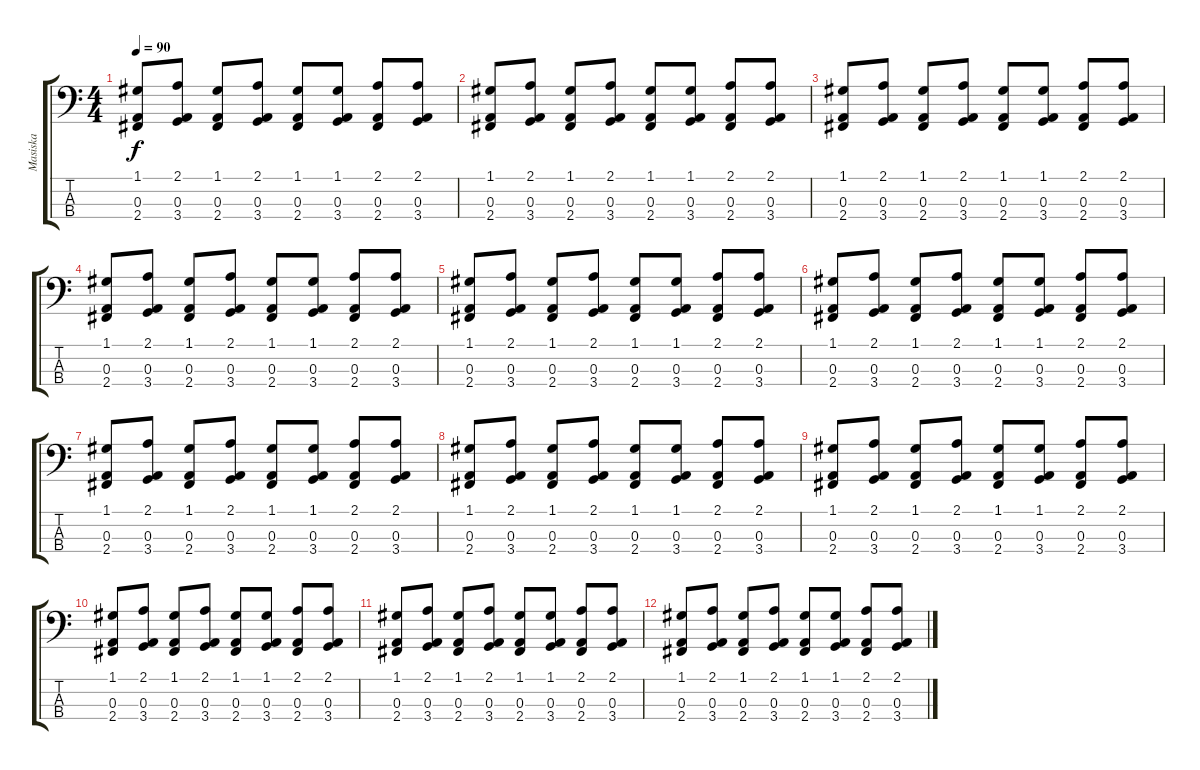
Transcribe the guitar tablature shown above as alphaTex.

\track ("Masiska" "Masiska") {instrument slapbass1}
\staff {score tabs}
\tuning (G2 D2 A1 E1) {hide}
\ts (4 4)
\tempo 90
\clef f4
\ks c
(1.1 0.3 2.4).8{dy f} (2.1 0.3 3.4).8 (1.1 0.3 2.4).8 (2.1 0.3 3.4).8 (1.1 0.3 2.4).8 (1.1 0.3 3.4).8 (2.1 0.3 2.4).8 (2.1 0.3 3.4).8 |
(1.1 0.3 2.4).8 (2.1 0.3 3.4).8 (1.1 0.3 2.4).8 (2.1 0.3 3.4).8 (1.1 0.3 2.4).8 (1.1 0.3 3.4).8 (2.1 0.3 2.4).8 (2.1 0.3 3.4).8 |
(1.1 0.3 2.4).8 (2.1 0.3 3.4).8 (1.1 0.3 2.4).8 (2.1 0.3 3.4).8 (1.1 0.3 2.4).8 (1.1 0.3 3.4).8 (2.1 0.3 2.4).8 (2.1 0.3 3.4).8 |
(1.1 0.3 2.4).8 (2.1 0.3 3.4).8 (1.1 0.3 2.4).8 (2.1 0.3 3.4).8 (1.1 0.3 2.4).8 (1.1 0.3 3.4).8 (2.1 0.3 2.4).8 (2.1 0.3 3.4).8 |
(1.1 0.3 2.4).8 (2.1 0.3 3.4).8 (1.1 0.3 2.4).8 (2.1 0.3 3.4).8 (1.1 0.3 2.4).8 (1.1 0.3 3.4).8 (2.1 0.3 2.4).8 (2.1 0.3 3.4).8 |
(1.1 0.3 2.4).8 (2.1 0.3 3.4).8 (1.1 0.3 2.4).8 (2.1 0.3 3.4).8 (1.1 0.3 2.4).8 (1.1 0.3 3.4).8 (2.1 0.3 2.4).8 (2.1 0.3 3.4).8 |
(1.1 0.3 2.4).8 (2.1 0.3 3.4).8 (1.1 0.3 2.4).8 (2.1 0.3 3.4).8 (1.1 0.3 2.4).8 (1.1 0.3 3.4).8 (2.1 0.3 2.4).8 (2.1 0.3 3.4).8 |
(1.1 0.3 2.4).8 (2.1 0.3 3.4).8 (1.1 0.3 2.4).8 (2.1 0.3 3.4).8 (1.1 0.3 2.4).8 (1.1 0.3 3.4).8 (2.1 0.3 2.4).8 (2.1 0.3 3.4).8 |
(1.1 0.3 2.4).8 (2.1 0.3 3.4).8 (1.1 0.3 2.4).8 (2.1 0.3 3.4).8 (1.1 0.3 2.4).8 (1.1 0.3 3.4).8 (2.1 0.3 2.4).8 (2.1 0.3 3.4).8 |
(1.1 0.3 2.4).8 (2.1 0.3 3.4).8 (1.1 0.3 2.4).8 (2.1 0.3 3.4).8 (1.1 0.3 2.4).8 (1.1 0.3 3.4).8 (2.1 0.3 2.4).8 (2.1 0.3 3.4).8 |
(1.1 0.3 2.4).8 (2.1 0.3 3.4).8 (1.1 0.3 2.4).8 (2.1 0.3 3.4).8 (1.1 0.3 2.4).8 (1.1 0.3 3.4).8 (2.1 0.3 2.4).8 (2.1 0.3 3.4).8 |
(1.1 0.3 2.4).8 (2.1 0.3 3.4).8 (1.1 0.3 2.4).8 (2.1 0.3 3.4).8 (1.1 0.3 2.4).8 (1.1 0.3 3.4).8 (2.1 0.3 2.4).8 (2.1 0.3 3.4).8
